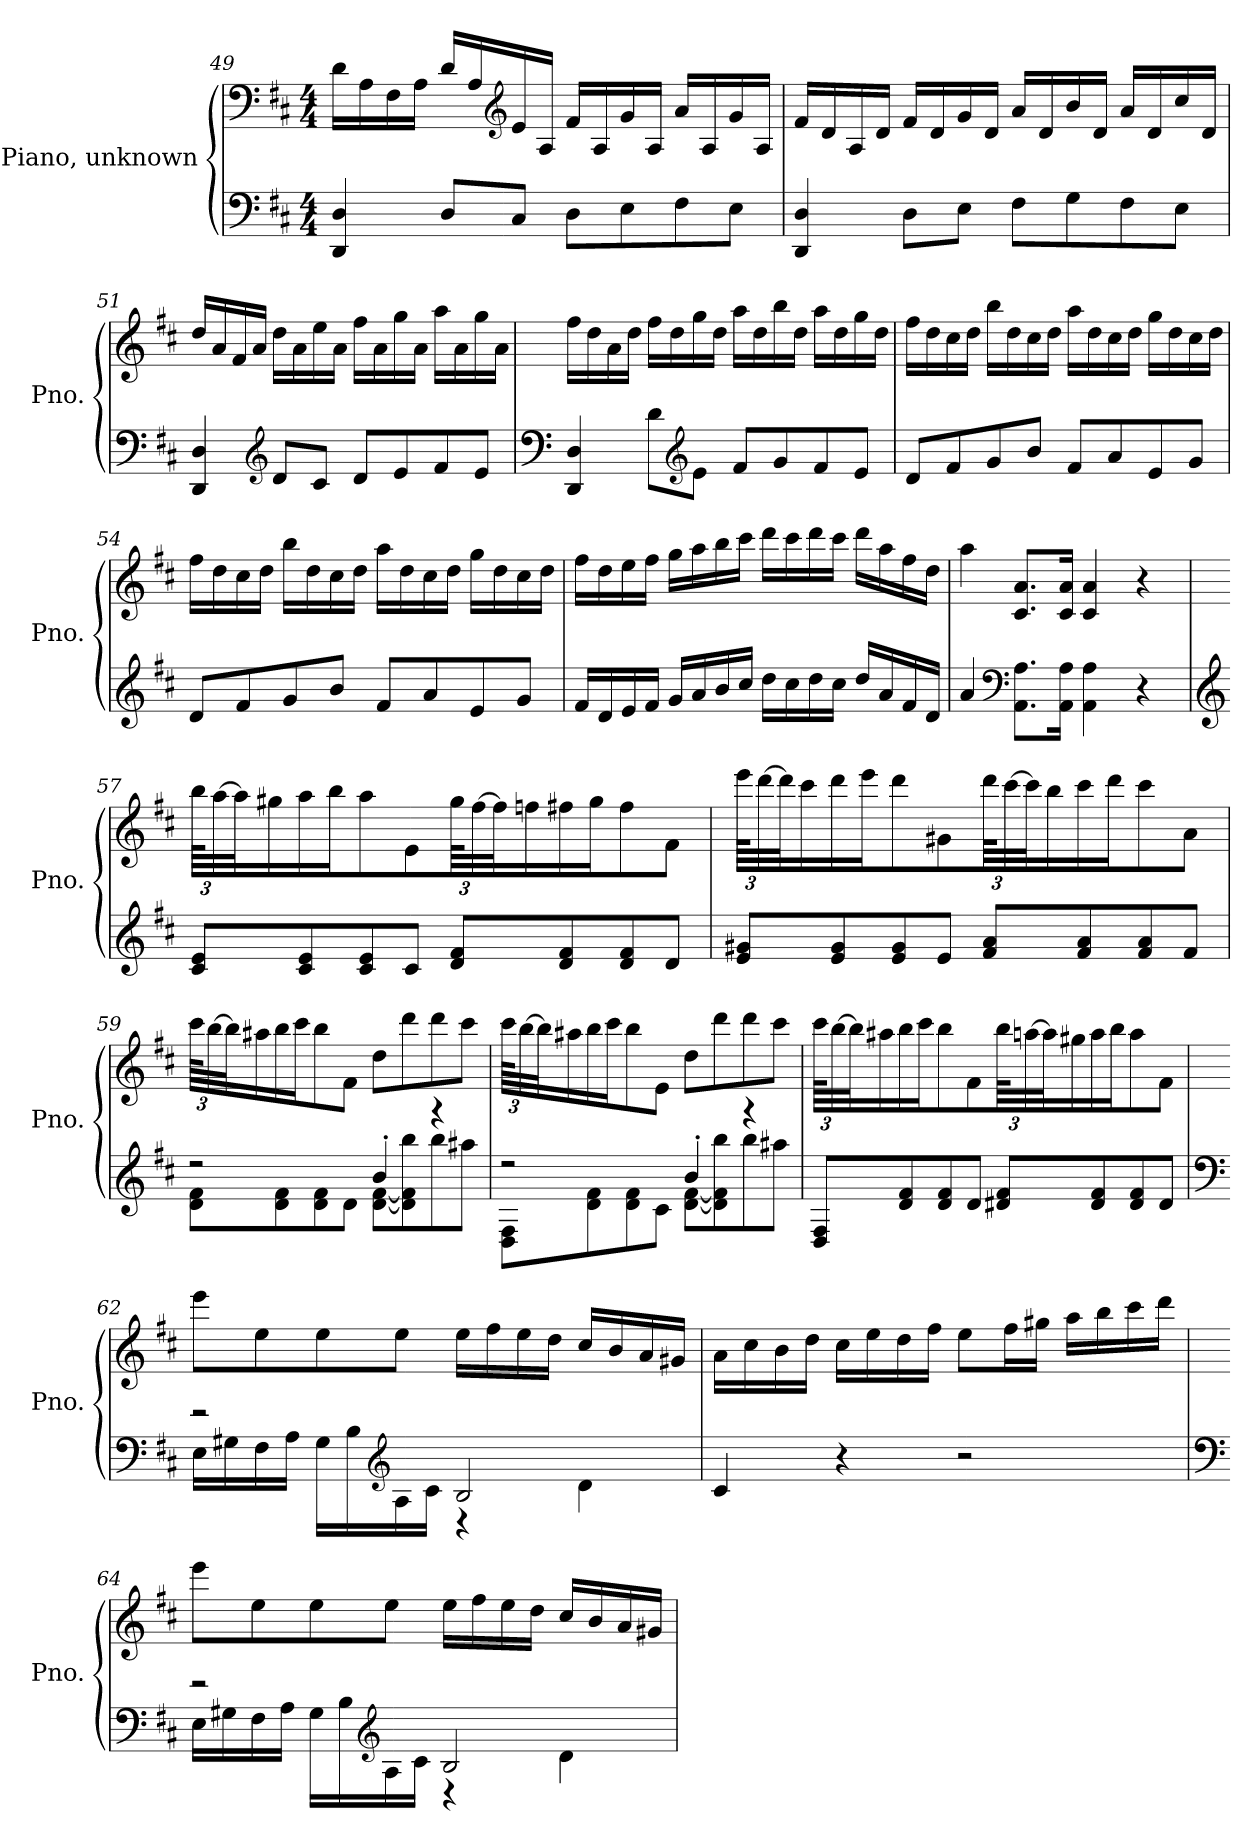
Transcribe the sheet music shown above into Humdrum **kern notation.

**kern	**kern
*part1	*part1
*staff2	*staff1
*I"Piano, unknown	*
*I'Pno.	*
!!LO:LB:g=z
*clefF4	*clefF4
*k[f#c#]	*k[f#c#]
*M4/4	*M4/4
=49	=49
4DD/ 4D/	16d\LL
.	16A\
.	16F#\
.	16A\JJ
8D/L	16d/LL
.	16A/
*	*clefG2
8C#/J	16e/
.	16A/JJ
8D\L	16f#/LL
.	16A/
8E\	16g/
.	16A/JJ
8F#\	16a/LL
.	16A/
8E\J	16g/
.	16A/JJ
=50	=50
4DD/ 4D/	16f#/LL
.	16d/
.	16A/
.	16d/JJ
8D\L	16f#/LL
.	16d/
8E\J	16g/
.	16d/JJ
8F#\L	16a/LL
.	16d/
8G\	16b/
.	16d/JJ
8F#\	16a/LL
.	16d/
8E\J	16cc#/
.	16d/JJ
!!LO:LB:g=z
=51	=51
4DD/ 4D/	16dd/LL
.	16a/
.	16f#/
.	16a/JJ
*clefG2	*
8d/L	16dd\LL
.	16a\
8c#/J	16ee\
.	16a\JJ
8d/L	16ff#\LL
.	16a\
8e/	16gg\
.	16a\JJ
8f#/	16aa\LL
.	16a\
8e/J	16gg\
.	16a\JJ
=52	=52
*clefF4	*
4DD/ 4D/	16ff#\LL
.	16dd\
.	16a\
.	16dd\JJ
8d\L	16ff#\LL
.	16dd\
*clefG2	*
8e\J	16gg\
.	16dd\JJ
8f#/L	16aa\LL
.	16dd\
8g/	16bb\
.	16dd\JJ
8f#/	16aa\LL
.	16dd\
8e/J	16gg\
.	16dd\JJ
!!LO:LB:g=z
=53	=53
8d/L	16ff#\LL
.	16dd\
8f#/	16cc#\
.	16dd\JJ
8g/	16bb\LL
.	16dd\
8b/J	16cc#\
.	16dd\JJ
8f#/L	16aa\LL
.	16dd\
8a/	16cc#\
.	16dd\JJ
8e/	16gg\LL
.	16dd\
8g/J	16cc#\
.	16dd\JJ
=54	=54
8d/L	16ff#\LL
.	16dd\
8f#/	16cc#\
.	16dd\JJ
8g/	16bb\LL
.	16dd\
8b/J	16cc#\
.	16dd\JJ
8f#/L	16aa\LL
.	16dd\
8a/	16cc#\
.	16dd\JJ
8e/	16gg\LL
.	16dd\
8g/J	16cc#\
.	16dd\JJ
!!LO:PB:g=z
=55	=55
16f#/LL	16ff#\LL
16d/	16dd\
16e/	16ee\
16f#/JJ	16ff#\JJ
16g/LL	16gg\LL
16a/	16aa\
16b/	16bb\
16cc#/JJ	16ccc#\JJ
16dd\LL	16ddd\LL
16cc#\	16ccc#\
16dd\	16ddd\
16cc#\JJ	16ccc#\JJ
16dd/LL	16ddd\LL
16a/	16aa\
16f#/	16ff#\
16d/JJ	16dd\JJ
=56	=56
4a/	4aa\
*clefF4	*
8.AA\ 8.A\L	8.c#/ 8.a/L
16AA\ 16A\Jk	16c#/ 16a/Jk
4AA\ 4A\	4c#/ 4a/
4r	4r
!!LO:LB:g=z
=57	=57
*clefG2	*
*	*Xbrackettup
8c#/ 8e/L	96bb\KLLL
.	[48aa\
.	32aa\J]
.	16gg#X\
8c#/ 8e/	16aa\
.	16bb\J
8c#/ 8e/	8aa\
8c#/J	8e\
8d/ 8f#/L	96gg#\KLL
.	[48ff#\
.	32ff#\J]
.	16ffn\
8d/ 8f#/	16ff#X\
.	16gg#\J
8d/ 8f#/	8ff#\
8d/J	8f#\J
=58	=58
8e/ 8g#X/L	96eee\KLLL
.	[48ddd\
.	32ddd\J]
.	16ccc#\
8e/ 8g#/	16ddd\
.	16eee\J
8e/ 8g#/	8ddd\
8e/J	8g#X\
8f#/ 8a/L	96ddd\KLL
.	[48ccc#\
.	32ccc#\J]
.	16bb\
8f#/ 8a/	16ccc#\
.	16ddd\J
8f#/ 8a/	8ccc#\
8f#/J	8a\J
!!LO:LB:g=z
=59	=59
*^	*
2r	8d\ 8f#\L	96ccc#\KLLL
.	.	[48bb\
.	.	32bb\J]
.	.	16aa#X\
.	8d\ 8f#\	16bb\
.	.	16ccc#\J
.	8d\ 8f#\	8bb\
.	8d\J	8f#\J
4b'/	[8d\ [8f#\L	8dd\L
.	8d\] 8f#\] 8bb\	8ddd\
4r	8bb\	8ddd\
.	8aa#X\J	8ccc#\J
=60	=60	=60
2r	8D\ 8F#\L	96ccc#\KLLL
.	.	[48bb\
.	.	32bb\J]
.	.	16aa#X\
.	8d\ 8f#\	16bb\
.	.	16ccc#\J
.	8d\ 8f#\	8bb\
.	8c#\J	8e\J
4b'/	[8d\ [8f#\L	8dd\L
.	8d\] 8f#\] 8bb\	8ddd\
4r	8bb\	8ddd\
.	8aa#X\J	8ccc#\J
*v	*v	*
!!LO:LB:g=z
=61	=61
8D/ 8F#/L	96ccc#\KLLL
.	[48bb\
.	32bb\J]
.	16aa#X\
8d/ 8f#/	16bb\
.	16ccc#\J
8d/ 8f#/	8bb\
8d/J	8f#\
8d#X/ 8f#/L	96bb\KLL
.	[48aan\
.	32aa\J]
.	16gg#X\
8d#/ 8f#/	16aa\
.	16bb\J
8d#/ 8f#/	8aa\
8d#/J	8f#\J
=62	=62
*clefF4	*
*^	*
2r	16E\LL	8eee\L
.	16G#X\	.
.	16F#\	8ee\
.	16A\JJ	.
.	16G#\LL	8ee\
.	16B\	.
*clefG2	*	*
.	16A\	8ee\J
.	16c#\JJ	.
2B/	4r	16ee\LL
.	.	16ff#\
.	.	16ee\
.	.	16dd\JJ
.	4d\	16cc#/LL
.	.	16b/
.	.	16a/
.	.	16g#X/JJ
*v	*v	*
!!LO:LB:g=z
=63	=63
4c#/	16a\LL
.	16cc#\
.	16b\
.	16dd\JJ
4r	16cc#\LL
.	16ee\
.	16dd\
.	16ff#\JJ
2r	8ee\L
.	16ff#\L
.	16gg#X\JJ
.	16aa\LL
.	16bb\
.	16ccc#\
.	16ddd\JJ
=64	=64
*clefF4	*
*^	*
2r	16E\LL	8eee\L
.	16G#X\	.
.	16F#\	8ee\
.	16A\JJ	.
.	16G#\LL	8ee\
.	16B\	.
*clefG2	*	*
.	16A\	8ee\J
.	16c#\JJ	.
2B/	4r	16ee\LL
.	.	16ff#\
.	.	16ee\
.	.	16dd\JJ
.	4d\	16cc#/LL
.	.	16b/
.	.	16a/
.	.	16g#X/JJ
*v	*v	*
=	=
*-	*-
